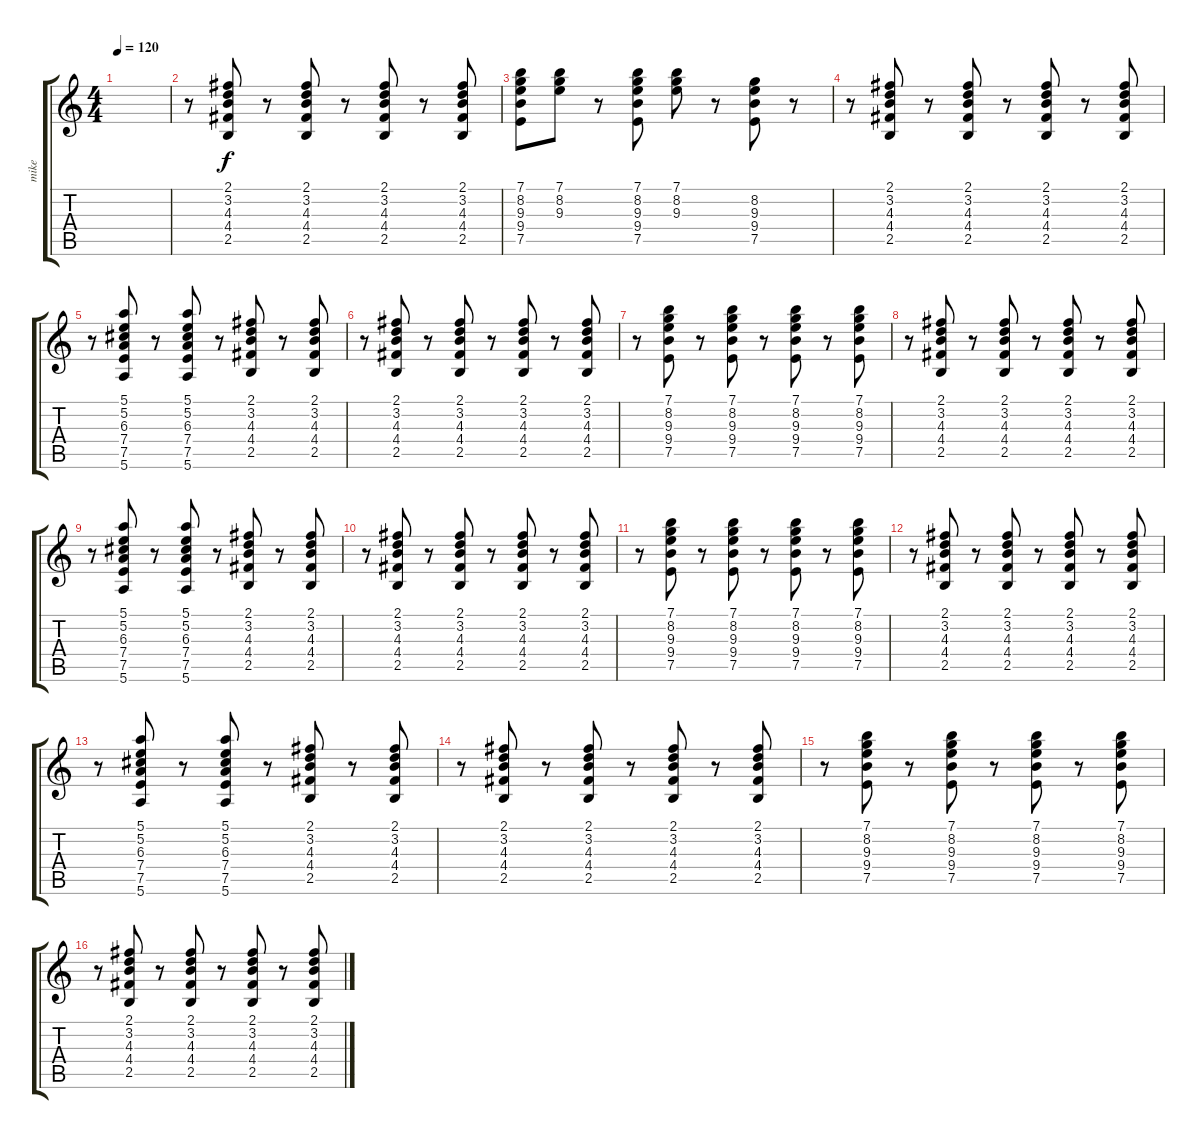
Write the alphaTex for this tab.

\track ("mike" "mike") {instrument electricguitarclean}
\staff {score tabs}
\tuning (E4 B3 G3 D3 A2 E2) {hide}
\ts (4 4)
\tempo 120
\clef g2
\ks c
|
r.8 (2.1 3.2 4.3 4.4 2.5).8 r.8 (2.1 3.2 4.3 4.4 2.5).8 r.8 (2.1 3.2 4.3 4.4 2.5).8 r.8 (2.1 3.2 4.3 4.4 2.5).8 |
(7.1 8.2 9.3 9.4 7.5).8 (7.1 8.2 9.3).8 r.8 (7.1 8.2 9.3 9.4 7.5).8 (7.1 8.2 9.3).8 r.8 (8.2 9.3 9.4 7.5).8 r.8 |
r.8 (2.1 3.2 4.3 4.4 2.5).8 r.8 (2.1 3.2 4.3 4.4 2.5).8 r.8 (2.1 3.2 4.3 4.4 2.5).8 r.8 (2.1 3.2 4.3 4.4 2.5).8 |
r.8 (5.1 5.2 6.3 7.4 7.5 5.6).8 r.8 (5.1 5.2 6.3 7.4 7.5 5.6).8 r.8 (2.1 3.2 4.3 4.4 2.5).8 r.8 (2.1 3.2 4.3 4.4 2.5).8 |
r.8 (2.1 3.2 4.3 4.4 2.5).8 r.8 (2.1 3.2 4.3 4.4 2.5).8 r.8 (2.1 3.2 4.3 4.4 2.5).8 r.8 (2.1 3.2 4.3 4.4 2.5).8 |
r.8 (7.1 8.2 9.3 9.4 7.5).8 r.8 (7.1 8.2 9.3 9.4 7.5).8 r.8 (7.1 8.2 9.3 9.4 7.5).8 r.8 (7.1 8.2 9.3 9.4 7.5).8 |
r.8 (2.1 3.2 4.3 4.4 2.5).8 r.8 (2.1 3.2 4.3 4.4 2.5).8 r.8 (2.1 3.2 4.3 4.4 2.5).8 r.8 (2.1 3.2 4.3 4.4 2.5).8 |
r.8 (5.1 5.2 6.3 7.4 7.5 5.6).8 r.8 (5.1 5.2 6.3 7.4 7.5 5.6).8 r.8 (2.1 3.2 4.3 4.4 2.5).8 r.8 (2.1 3.2 4.3 4.4 2.5).8 |
r.8 (2.1 3.2 4.3 4.4 2.5).8 r.8 (2.1 3.2 4.3 4.4 2.5).8 r.8 (2.1 3.2 4.3 4.4 2.5).8 r.8 (2.1 3.2 4.3 4.4 2.5).8 |
r.8 (7.1 8.2 9.3 9.4 7.5).8 r.8 (7.1 8.2 9.3 9.4 7.5).8 r.8 (7.1 8.2 9.3 9.4 7.5).8 r.8 (7.1 8.2 9.3 9.4 7.5).8 |
r.8 (2.1 3.2 4.3 4.4 2.5).8 r.8 (2.1 3.2 4.3 4.4 2.5).8 r.8 (2.1 3.2 4.3 4.4 2.5).8 r.8 (2.1 3.2 4.3 4.4 2.5).8 |
r.8 (5.1 5.2 6.3 7.4 7.5 5.6).8 r.8 (5.1 5.2 6.3 7.4 7.5 5.6).8 r.8 (2.1 3.2 4.3 4.4 2.5).8 r.8 (2.1 3.2 4.3 4.4 2.5).8 |
r.8 (2.1 3.2 4.3 4.4 2.5).8 r.8 (2.1 3.2 4.3 4.4 2.5).8 r.8 (2.1 3.2 4.3 4.4 2.5).8 r.8 (2.1 3.2 4.3 4.4 2.5).8 |
r.8 (7.1 8.2 9.3 9.4 7.5).8 r.8 (7.1 8.2 9.3 9.4 7.5).8 r.8 (7.1 8.2 9.3 9.4 7.5).8 r.8 (7.1 8.2 9.3 9.4 7.5).8 |
r.8 (2.1 3.2 4.3 4.4 2.5).8 r.8 (2.1 3.2 4.3 4.4 2.5).8 r.8 (2.1 3.2 4.3 4.4 2.5).8 r.8 (2.1 3.2 4.3 4.4 2.5).8
